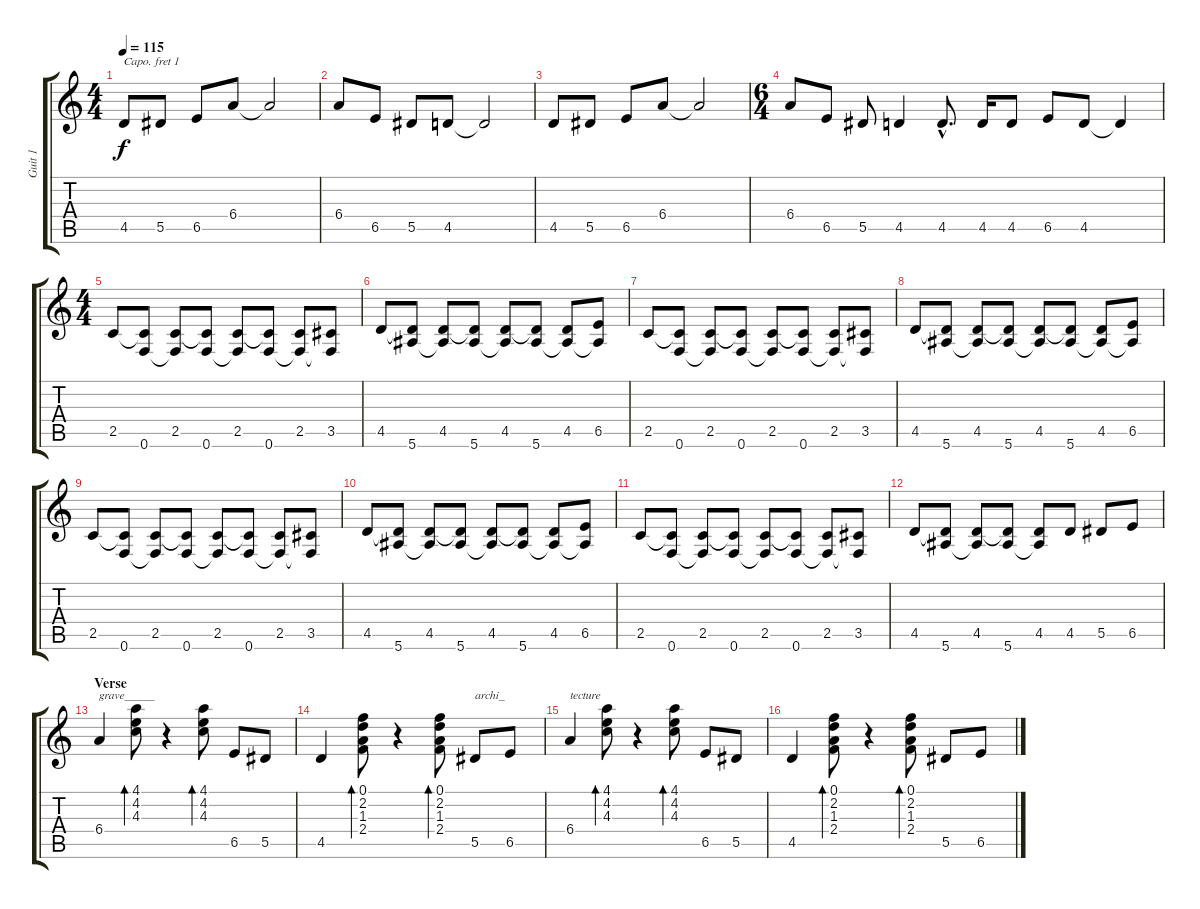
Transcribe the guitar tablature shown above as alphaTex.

\track ("Guit 1 " "Guit 1 ") {instrument electricguitarjazz}
\staff {score tabs}
\capo 1
\tuning (E4 B3 G3 D3 A2 E2) {hide}
\ts (4 4)
\tempo 115
\clef g2
\ks c
4.5.8{dy f instrument electricguitarjazz} 5.5.8 6.5.8 6.4.8 6.4{t}.2 |
6.4.8 6.5.8 5.5.8 4.5.8 4.5{t}.2 |
4.5.8 5.5.8 6.5.8 6.4.8 6.4{t}.2 |
\ts (6 4)
6.4.8 6.5.8 5.5.8 4.5.4 4.5{hac}.8{d} 4.5.16 4.5.8 6.5.8 4.5.8 4.5{t}.4 |
\ts (4 4)
\section ("" "")
2.5.8 (2.5{t} 0.6).8 (2.5 0.6{t}).8 (2.5{t} 0.6).8 (2.5 0.6{t}).8 (2.5{t} 0.6).8 (2.5 0.6{t}).8 (3.5 0.6{t}).8 |
4.5.8 (4.5{t} 5.6).8 (4.5 5.6{t}).8 (4.5{t} 5.6).8 (4.5 5.6{t}).8 (4.5{t} 5.6).8 (4.5 5.6{t}).8 (6.5 5.6{t}).8 |
2.5.8 (2.5{t} 0.6).8 (2.5 0.6{t}).8 (2.5{t} 0.6).8 (2.5 0.6{t}).8 (2.5{t} 0.6).8 (2.5 0.6{t}).8 (3.5 0.6{t}).8 |
4.5.8 (4.5{t} 5.6).8 (4.5 5.6{t}).8 (4.5{t} 5.6).8 (4.5 5.6{t}).8 (4.5{t} 5.6).8 (4.5 5.6{t}).8 (6.5 5.6{t}).8 |
2.5.8 (2.5{t} 0.6).8 (2.5 0.6{t}).8 (2.5{t} 0.6).8 (2.5 0.6{t}).8 (2.5{t} 0.6).8 (2.5 0.6{t}).8 (3.5 0.6{t}).8 |
4.5.8 (4.5{t} 5.6).8 (4.5 5.6{t}).8 (4.5{t} 5.6).8 (4.5 5.6{t}).8 (4.5{t} 5.6).8 (4.5 5.6{t}).8 (6.5 5.6{t}).8 |
2.5.8 (2.5{t} 0.6).8 (2.5 0.6{t}).8 (2.5{t} 0.6).8 (2.5 0.6{t}).8 (2.5{t} 0.6).8 (2.5 0.6{t}).8 (3.5 0.6{t}).8 |
4.5.8 (4.5{t} 5.6).8 (4.5 5.6{t}).8 (4.5{t} 5.6).8 (4.5 5.6{t}).8 4.5.8 5.5.8 6.5.8 |
\section ("" "Verse")
6.4.4{txt "grave_____"} (4.1 4.2 4.3).8{bd 30} r.4 (4.1 4.2 4.3).8{bd 30} 6.5.8 5.5.8 |
4.5.4 (0.1 2.2 1.3 2.4).8{bd 30} r.4 (0.1 2.2 1.3 2.4).8{bd 30} 5.5.8{txt "archi_"} 6.5.8 |
6.4.4{txt "tecture"} (4.1 4.2 4.3).8{bd 30} r.4 (4.1 4.2 4.3).8{bd 30} 6.5.8 5.5.8 |
4.5.4 (0.1 2.2 1.3 2.4).8{bd 30} r.4 (0.1 2.2 1.3 2.4).8{bd 30} 5.5.8 6.5.8
